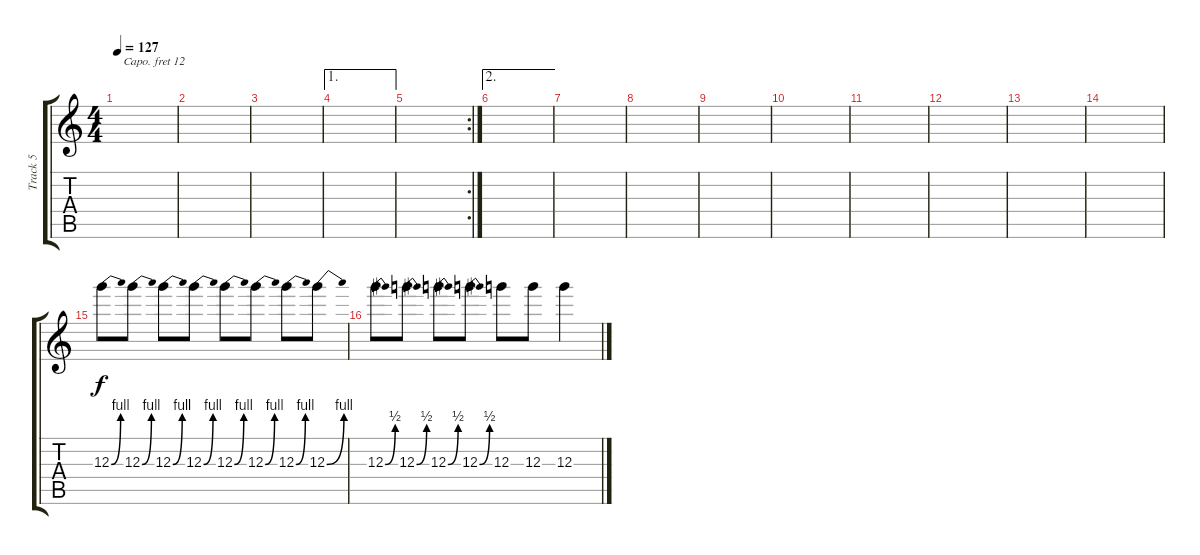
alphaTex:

\track ("Track 5" "Track 5") {instrument overdrivenguitar}
\staff {score tabs}
\capo 12
\tuning (E4 B3 G3 D3 A2 E2) {hide}
\ts (4 4)
\tempo 127
\clef g2
\ks c
|
|
|
\ae 1
|
\rc 2
|
\ae 2
|
|
|
|
|
|
|
|
|
12.3{be (bend 0 0 60 4)}.8 12.3{be (bend 0 0 60 4)}.8 12.3{be (bend 0 0 60 4)}.8 12.3{be (bend 0 0 60 4)}.8 12.3{be (bend 0 0 60 4)}.8 12.3{be (bend 0 0 60 4)}.8 12.3{be (bend 0 0 60 4)}.8 12.3{be (bend 0 0 60 4)}.8 |
12.3{be (bend 0 0 60 2)}.8 12.3{be (bend 0 0 60 2)}.8 12.3{be (bend 0 0 60 2)}.8 12.3{be (bend 0 0 60 2)}.8 12.3.8 12.3.8 12.3.4
